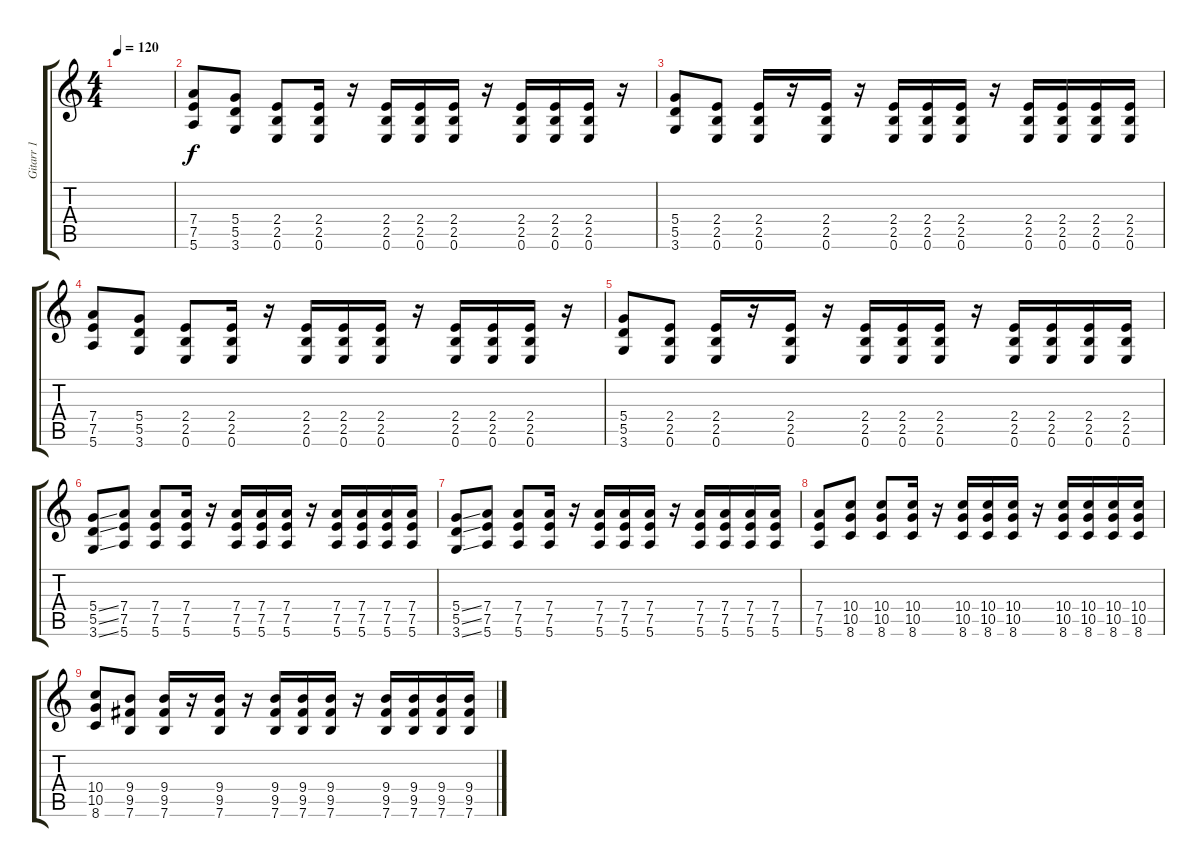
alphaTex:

\track ("Gitarr 1" "Gitarr 1") {instrument overdrivenguitar}
\staff {score tabs}
\tuning (E4 B3 G3 D3 A2 E2) {hide}
\ts (4 4)
\tempo 120
\clef g2
\ks c
|
(7.4 7.5 5.6).8 (5.4 5.5 3.6).8 (2.4 2.5 0.6).8 (2.4 2.5 0.6).16 r.16 (2.4 2.5 0.6).16 (2.4 2.5 0.6).16 (2.4 2.5 0.6).16 r.16 (2.4 2.5 0.6).16 (2.4 2.5 0.6).16 (2.4 2.5 0.6).16 r.16 |
(5.4 5.5 3.6).8 (2.4 2.5 0.6).8 (2.4 2.5 0.6).16 r.16 (2.4 2.5 0.6).16 r.16 (2.4 2.5 0.6).16 (2.4 2.5 0.6).16 (2.4 2.5 0.6).16 r.16 (2.4 2.5 0.6).16 (2.4 2.5 0.6).16 (2.4 2.5 0.6).16 (2.4 2.5 0.6).16 |
(7.4 7.5 5.6).8 (5.4 5.5 3.6).8 (2.4 2.5 0.6).8 (2.4 2.5 0.6).16 r.16 (2.4 2.5 0.6).16 (2.4 2.5 0.6).16 (2.4 2.5 0.6).16 r.16 (2.4 2.5 0.6).16 (2.4 2.5 0.6).16 (2.4 2.5 0.6).16 r.16 |
(5.4 5.5 3.6).8 (2.4 2.5 0.6).8 (2.4 2.5 0.6).16 r.16 (2.4 2.5 0.6).16 r.16 (2.4 2.5 0.6).16 (2.4 2.5 0.6).16 (2.4 2.5 0.6).16 r.16 (2.4 2.5 0.6).16 (2.4 2.5 0.6).16 (2.4 2.5 0.6).16 (2.4 2.5 0.6).16 |
(5.4{ss} 5.5{ss} 3.6{ss}).8 (7.4 7.5 5.6).8 (7.4 7.5 5.6).8 (7.4 7.5 5.6).16 r.16 (7.4 7.5 5.6).16 (7.4 7.5 5.6).16 (7.4 7.5 5.6).16 r.16 (7.4 7.5 5.6).16 (7.4 7.5 5.6).16 (7.4 7.5 5.6).16 (7.4 7.5 5.6).16 |
(5.4{ss} 5.5{ss} 3.6{ss}).8 (7.4 7.5 5.6).8 (7.4 7.5 5.6).8 (7.4 7.5 5.6).16 r.16 (7.4 7.5 5.6).16 (7.4 7.5 5.6).16 (7.4 7.5 5.6).16 r.16 (7.4 7.5 5.6).16 (7.4 7.5 5.6).16 (7.4 7.5 5.6).16 (7.4 7.5 5.6).16 |
(7.4 7.5 5.6).8 (10.4 10.5 8.6).8 (10.4 10.5 8.6).8 (10.4 10.5 8.6).16 r.16 (10.4 10.5 8.6).16 (10.4 10.5 8.6).16 (10.4 10.5 8.6).16 r.16 (10.4 10.5 8.6).16 (10.4 10.5 8.6).16 (10.4 10.5 8.6).16 (10.4 10.5 8.6).16 |
(10.4 10.5 8.6).8 (9.4 9.5 7.6).8 (9.4 9.5 7.6).16 r.16 (9.4 9.5 7.6).16 r.16 (9.4 9.5 7.6).16 (9.4 9.5 7.6).16 (9.4 9.5 7.6).16 r.16 (9.4 9.5 7.6).16 (9.4 9.5 7.6).16 (9.4 9.5 7.6).16 (9.4 9.5 7.6).16
